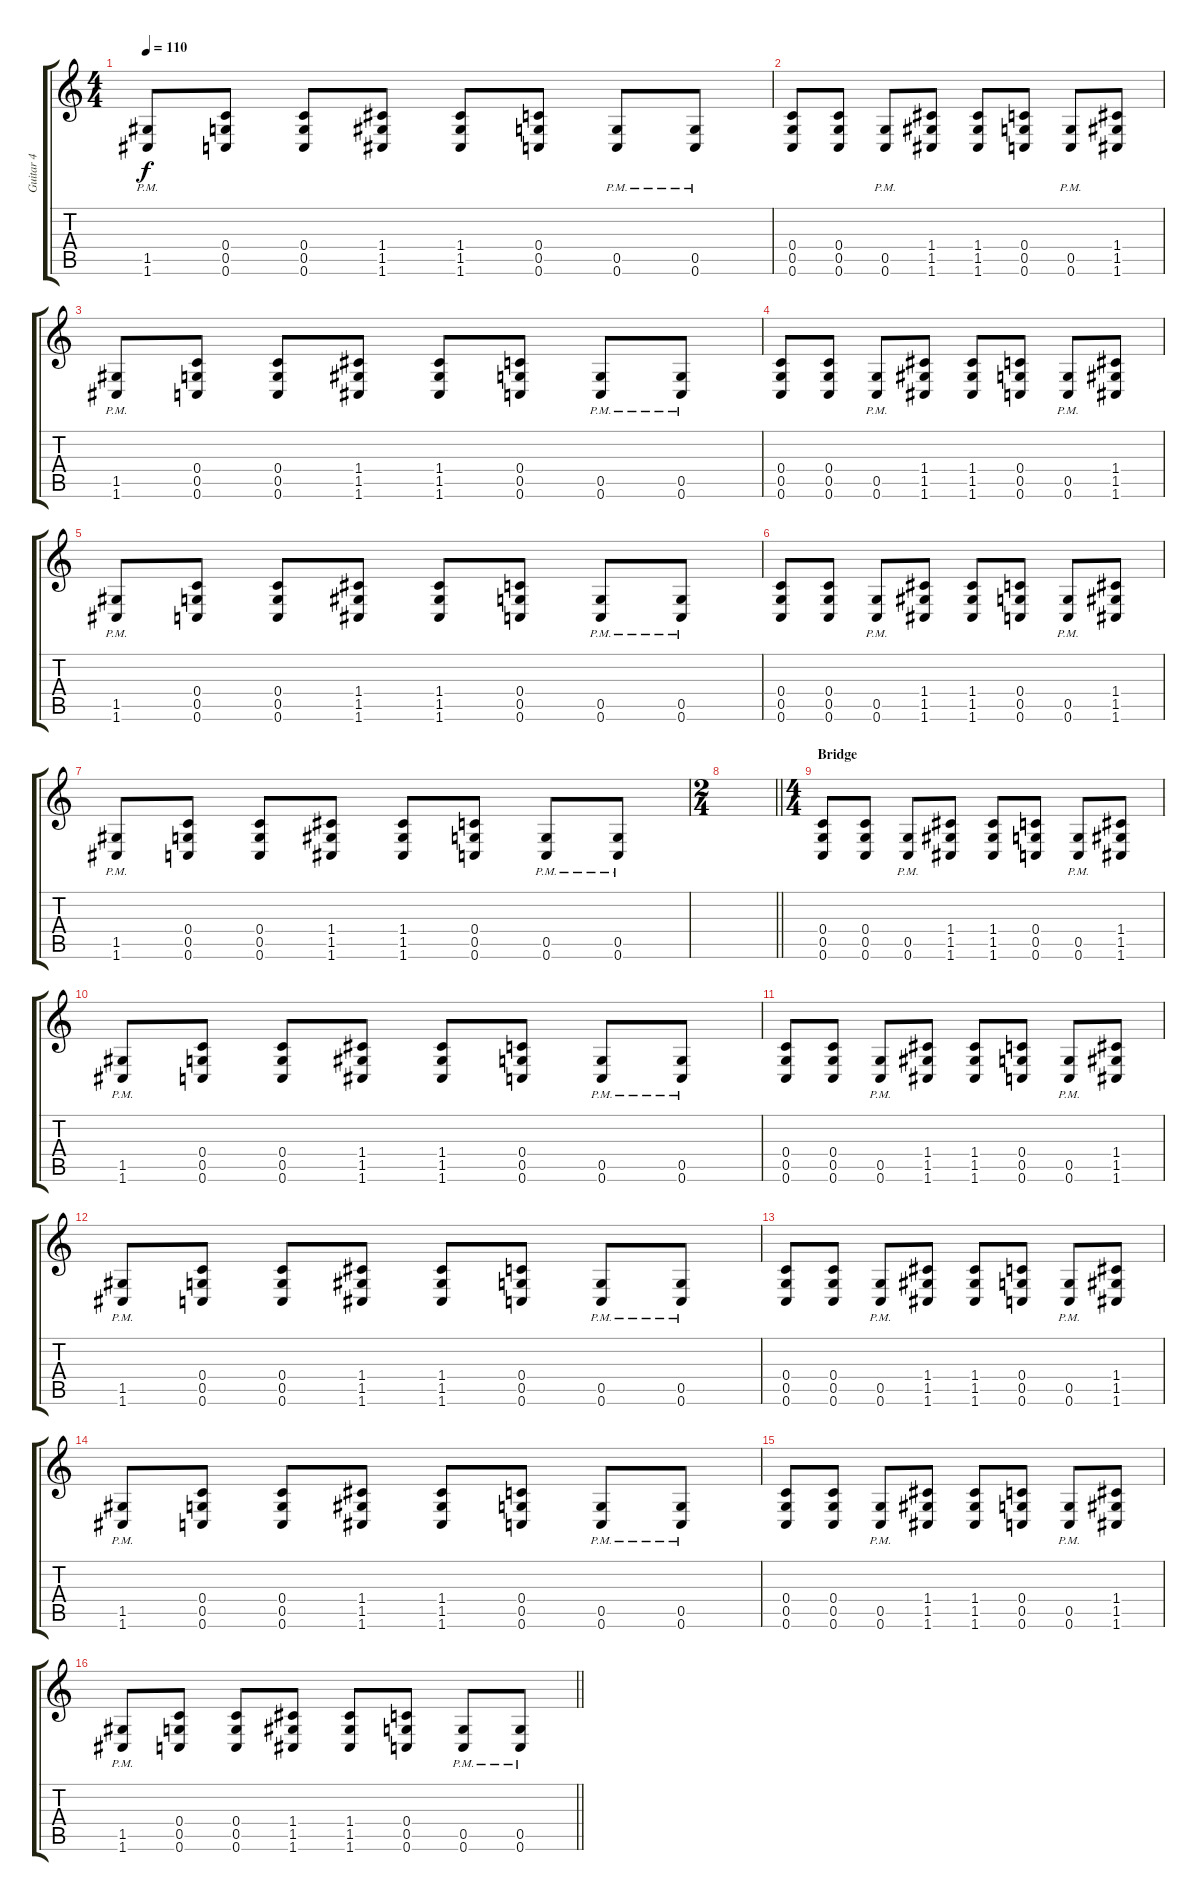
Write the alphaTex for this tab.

\track ("Guitar 4" "Guitar 4") {instrument distortionguitar}
\staff {score tabs}
\tuning (D4 A3 F3 C3 G2 C2) {hide}
\ts (4 4)
\tempo 110
\clef g2
\ks c
(1.5{pm} 1.6{pm}).8{dy f} (0.4 0.5 0.6).8 (0.4 0.5 0.6).8 (1.4 1.5 1.6).8 (1.4 1.5 1.6).8 (0.4 0.5 0.6).8 (0.5{pm} 0.6{pm}).8 (0.5{pm} 0.6{pm}).8 |
(0.4 0.5 0.6).8 (0.4 0.5 0.6).8 (0.5{pm} 0.6{pm}).8 (1.4 1.5 1.6).8 (1.4 1.5 1.6).8 (0.4 0.5 0.6).8 (0.5{pm} 0.6{pm}).8 (1.4 1.5 1.6).8 |
(1.5{pm} 1.6{pm}).8 (0.4 0.5 0.6).8 (0.4 0.5 0.6).8 (1.4 1.5 1.6).8 (1.4 1.5 1.6).8 (0.4 0.5 0.6).8 (0.5{pm} 0.6{pm}).8 (0.5{pm} 0.6{pm}).8 |
(0.4 0.5 0.6).8 (0.4 0.5 0.6).8 (0.5{pm} 0.6{pm}).8 (1.4 1.5 1.6).8 (1.4 1.5 1.6).8 (0.4 0.5 0.6).8 (0.5{pm} 0.6{pm}).8 (1.4 1.5 1.6).8 |
(1.5{pm} 1.6{pm}).8 (0.4 0.5 0.6).8 (0.4 0.5 0.6).8 (1.4 1.5 1.6).8 (1.4 1.5 1.6).8 (0.4 0.5 0.6).8 (0.5{pm} 0.6{pm}).8 (0.5{pm} 0.6{pm}).8 |
(0.4 0.5 0.6).8 (0.4 0.5 0.6).8 (0.5{pm} 0.6{pm}).8 (1.4 1.5 1.6).8 (1.4 1.5 1.6).8 (0.4 0.5 0.6).8 (0.5{pm} 0.6{pm}).8 (1.4 1.5 1.6).8 |
(1.5{pm} 1.6{pm}).8 (0.4 0.5 0.6).8 (0.4 0.5 0.6).8 (1.4 1.5 1.6).8 (1.4 1.5 1.6).8 (0.4 0.5 0.6).8 (0.5{pm} 0.6{pm}).8 (0.5{pm} 0.6{pm}).8 |
\ts (2 4)
\barLineRight lightlight
|
\ts (4 4)
\section ("" "Bridge")
(0.4 0.5 0.6).8 (0.4 0.5 0.6).8 (0.5{pm} 0.6{pm}).8 (1.4 1.5 1.6).8 (1.4 1.5 1.6).8 (0.4 0.5 0.6).8 (0.5{pm} 0.6{pm}).8 (1.4 1.5 1.6).8 |
(1.5{pm} 1.6{pm}).8 (0.4 0.5 0.6).8 (0.4 0.5 0.6).8 (1.4 1.5 1.6).8 (1.4 1.5 1.6).8 (0.4 0.5 0.6).8 (0.5{pm} 0.6{pm}).8 (0.5{pm} 0.6{pm}).8 |
(0.4 0.5 0.6).8 (0.4 0.5 0.6).8 (0.5{pm} 0.6{pm}).8 (1.4 1.5 1.6).8 (1.4 1.5 1.6).8 (0.4 0.5 0.6).8 (0.5{pm} 0.6{pm}).8 (1.4 1.5 1.6).8 |
(1.5{pm} 1.6{pm}).8 (0.4 0.5 0.6).8 (0.4 0.5 0.6).8 (1.4 1.5 1.6).8 (1.4 1.5 1.6).8 (0.4 0.5 0.6).8 (0.5{pm} 0.6{pm}).8 (0.5{pm} 0.6{pm}).8 |
(0.4 0.5 0.6).8 (0.4 0.5 0.6).8 (0.5{pm} 0.6{pm}).8 (1.4 1.5 1.6).8 (1.4 1.5 1.6).8 (0.4 0.5 0.6).8 (0.5{pm} 0.6{pm}).8 (1.4 1.5 1.6).8 |
(1.5{pm} 1.6{pm}).8 (0.4 0.5 0.6).8 (0.4 0.5 0.6).8 (1.4 1.5 1.6).8 (1.4 1.5 1.6).8 (0.4 0.5 0.6).8 (0.5{pm} 0.6{pm}).8 (0.5{pm} 0.6{pm}).8 |
(0.4 0.5 0.6).8 (0.4 0.5 0.6).8 (0.5{pm} 0.6{pm}).8 (1.4 1.5 1.6).8 (1.4 1.5 1.6).8 (0.4 0.5 0.6).8 (0.5{pm} 0.6{pm}).8 (1.4 1.5 1.6).8 |
\barLineRight lightlight
(1.5{pm} 1.6{pm}).8 (0.4 0.5 0.6).8 (0.4 0.5 0.6).8 (1.4 1.5 1.6).8 (1.4 1.5 1.6).8 (0.4 0.5 0.6).8 (0.5{pm} 0.6{pm}).8 (0.5{pm} 0.6{pm}).8
